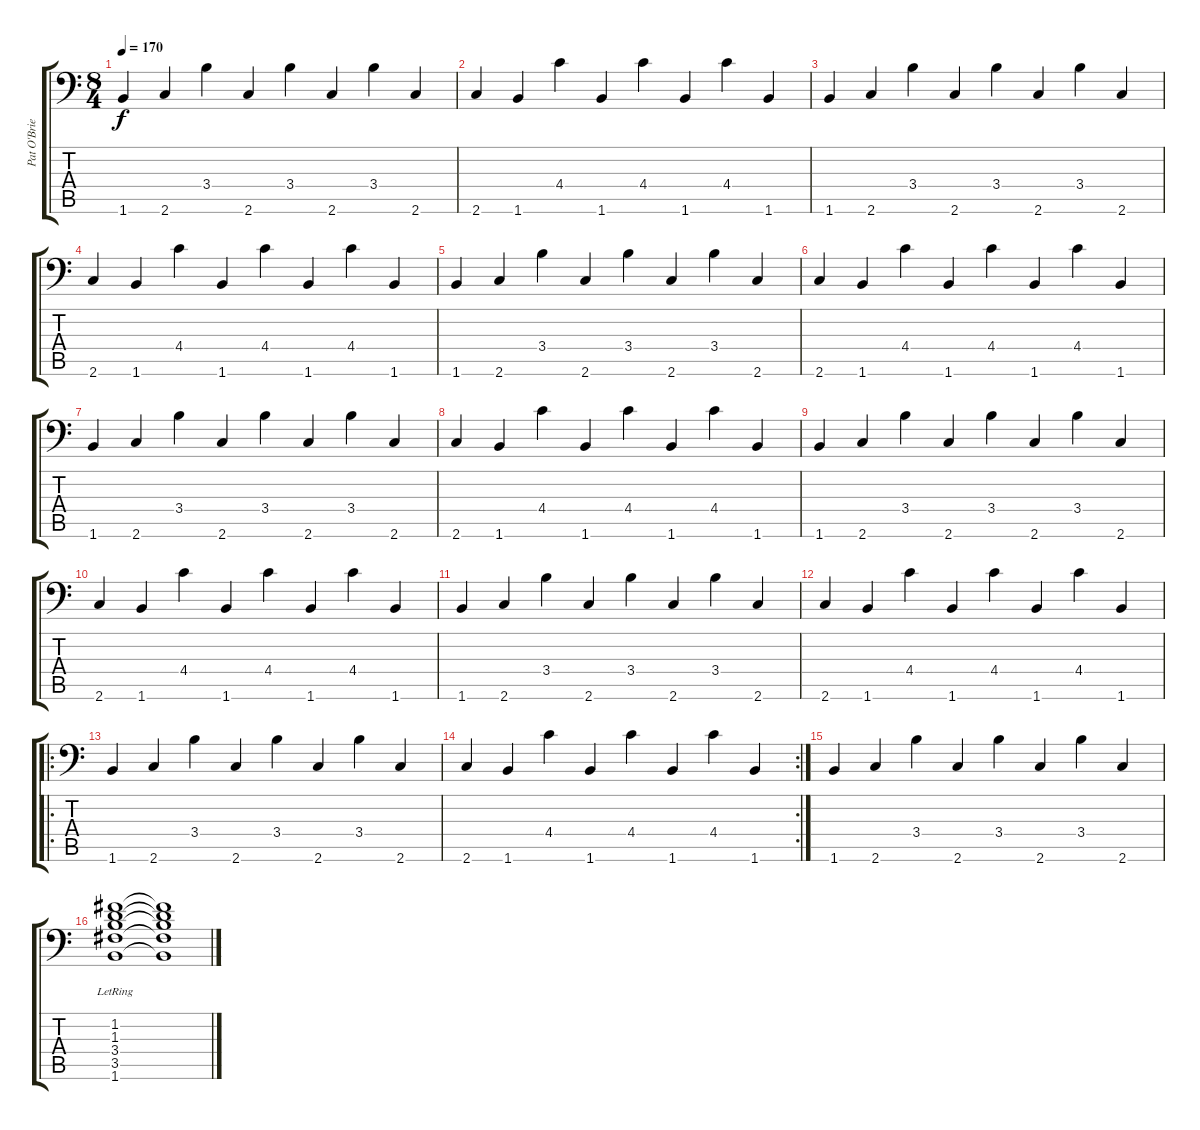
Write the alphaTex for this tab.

\track ("Pat O'Brien" "Pat O'Brie") {instrument distortionguitar}
\staff {score tabs}
\tuning (Bb3 F3 Db3 Ab2 Eb2 Bb1) {hide}
\ts (8 4)
\tempo 170
\clef f4
\ks c
1.6.4{dy f instrument distortionguitar} 2.6.4 3.4.4 2.6.4 3.4.4 2.6.4 3.4.4 2.6.4 |
2.6.4 1.6.4 4.4.4 1.6.4 4.4.4 1.6.4 4.4.4 1.6.4 |
1.6.4 2.6.4 3.4.4 2.6.4 3.4.4 2.6.4 3.4.4 2.6.4 |
2.6.4 1.6.4 4.4.4 1.6.4 4.4.4 1.6.4 4.4.4 1.6.4 |
1.6.4 2.6.4 3.4.4 2.6.4 3.4.4 2.6.4 3.4.4 2.6.4 |
2.6.4 1.6.4 4.4.4 1.6.4 4.4.4 1.6.4 4.4.4 1.6.4 |
1.6.4 2.6.4 3.4.4 2.6.4 3.4.4 2.6.4 3.4.4 2.6.4 |
2.6.4 1.6.4 4.4.4 1.6.4 4.4.4 1.6.4 4.4.4 1.6.4 |
1.6.4 2.6.4 3.4.4 2.6.4 3.4.4 2.6.4 3.4.4 2.6.4 |
2.6.4 1.6.4 4.4.4 1.6.4 4.4.4 1.6.4 4.4.4 1.6.4 |
1.6.4 2.6.4 3.4.4 2.6.4 3.4.4 2.6.4 3.4.4 2.6.4 |
2.6.4 1.6.4 4.4.4 1.6.4 4.4.4 1.6.4 4.4.4 1.6.4 |
\ro
1.6.4 2.6.4 3.4.4 2.6.4 3.4.4 2.6.4 3.4.4 2.6.4 |
\rc 2
2.6.4 1.6.4 4.4.4 1.6.4 4.4.4 1.6.4 4.4.4 1.6.4 |
1.6.4 2.6.4 3.4.4 2.6.4 3.4.4 2.6.4 3.4.4 2.6.4 |
(1.2 1.3{lr} 3.4 3.5{lr} 1.6).1 (1.2{t} 1.3{t} 3.4{t} 3.5{t} 1.6{t}).1
